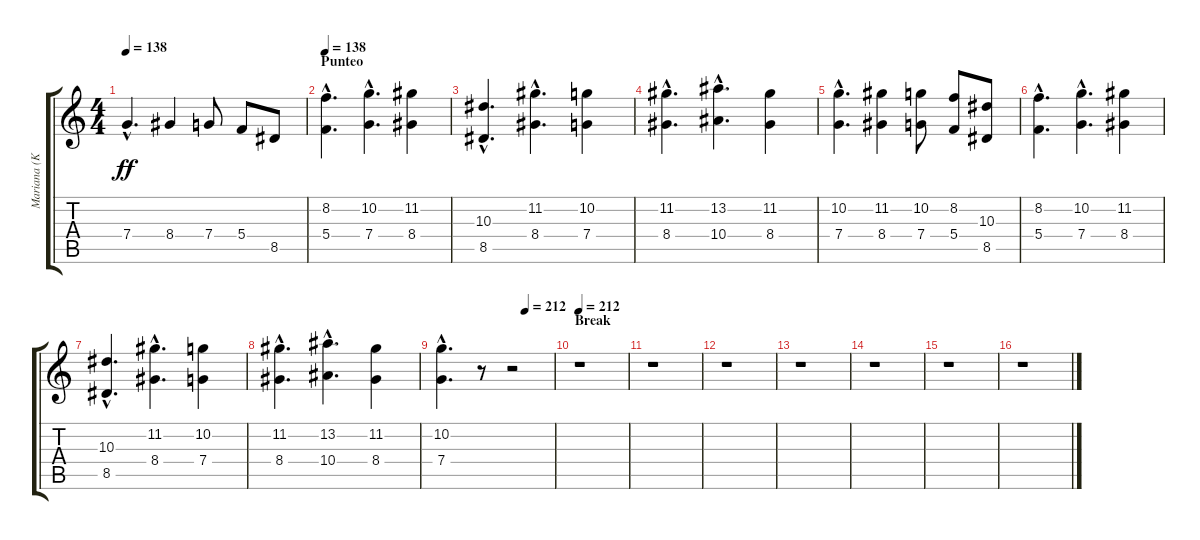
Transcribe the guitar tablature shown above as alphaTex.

\track ("Mariana (KeybHigh)" "Mariana (K") {instrument stringensemble1}
\staff {score tabs}
\tuning (D5 A4 F4 C4 G3 D3) {hide}
\ts (4 4)
\tempo 138
\clef g2
\ks c
7.4{hac}.4{d dy ff} 8.4.4 7.4.8 5.4.8 8.5.8 |
\section ("" "Punteo")
\tempo 138
(8.2{hac} 5.4{hac}).4{d volume 16 balance 6 instrument celesta} (10.2{hac} 7.4{hac}).4{d} (11.2 8.4).4 |
(10.3{hac} 8.5{hac}).4{d} (11.2{hac} 8.4{hac}).4{d} (10.2 7.4).4 |
(11.2{hac} 8.4{hac}).4{d} (13.2{hac} 10.4{hac}).4{d} (11.2 8.4).4 |
(10.2{hac} 7.4{hac}).4{d} (11.2 8.4).4 (10.2 7.4).8 (8.2 5.4).8 (10.3 8.5).8 |
(8.2{hac} 5.4{hac}).4{d} (10.2{hac} 7.4{hac}).4{d} (11.2 8.4).4 |
(10.3{hac} 8.5{hac}).4{d} (11.2{hac} 8.4{hac}).4{d} (10.2 7.4).4 |
(11.2{hac} 8.4{hac}).4{d} (13.2{hac} 10.4{hac}).4{d} (11.2 8.4).4 |
\tempo (212 0.75)
(10.2{hac} 7.4{hac}).4{d} r.8 r.2 |
\section ("" "Break")
\tempo 212
r.1 |
r.1 |
r.1 |
r.1 |
r.1 |
r.1 |
r.1
